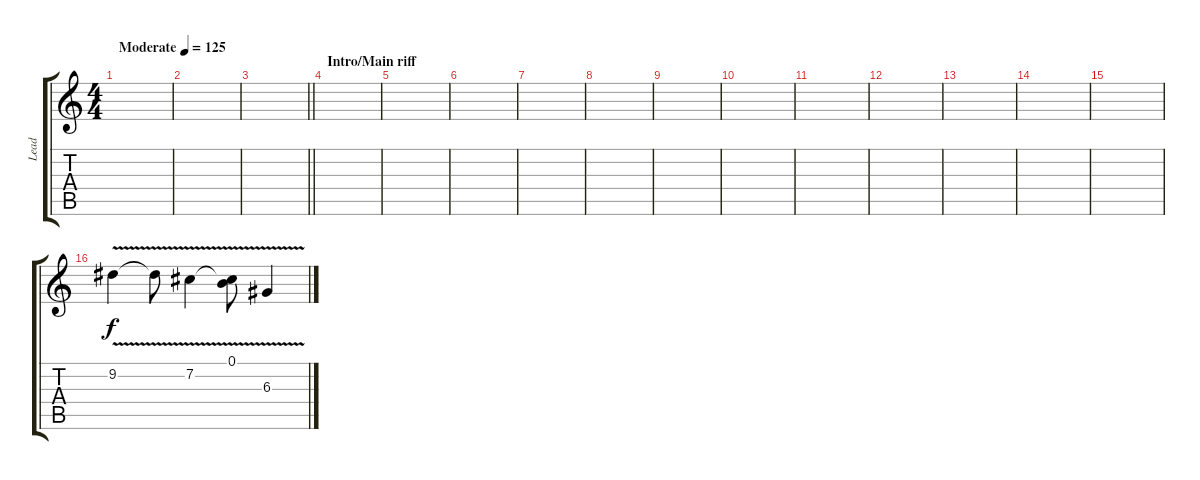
\track ("Lead" "Lead") {instrument distortionguitar}
\staff {score tabs}
\tuning (B3 Gb3 D3 A2 E2 B1) {hide}
\ts (4 4)
\tempo (125 "Moderate")
\clef g2
\ks c
|
|
\barLineRight lightlight
|
\section ("" "Intro/Main riff")
|
|
|
|
|
|
|
|
|
|
|
|
9.2{v}.4 9.2{t}.8 7.2{v}.4 (0.1 7.2{t}).8 6.3{v}.4
